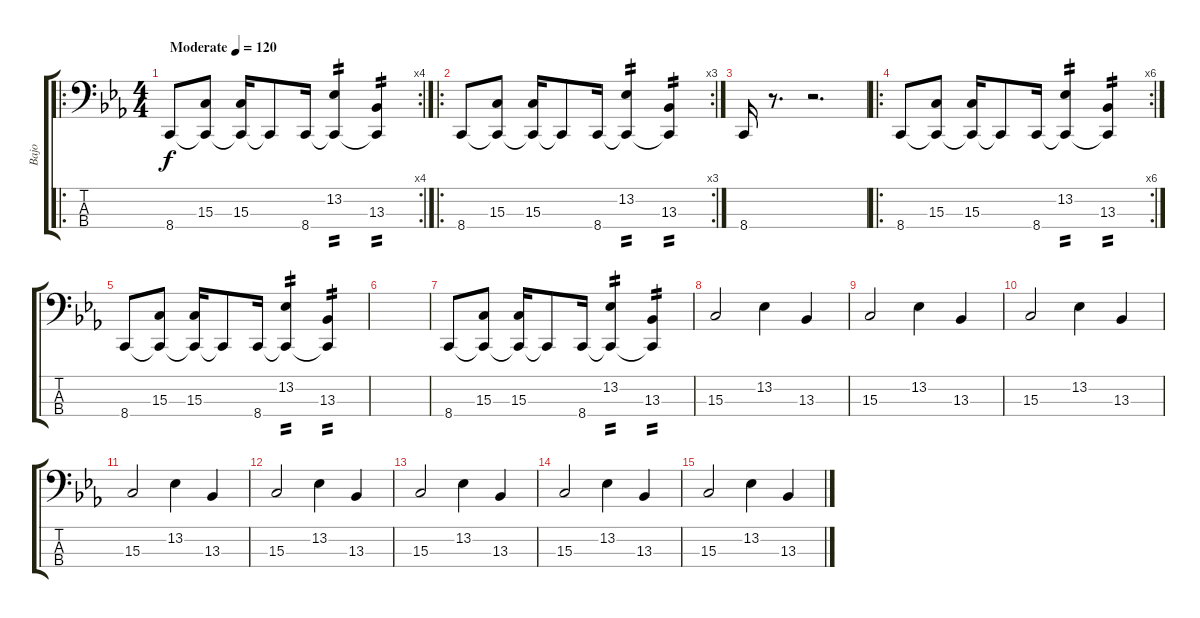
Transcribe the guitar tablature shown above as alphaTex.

\track ("Bajo" "Bajo") {instrument lead8bassandlead}
\staff {score tabs}
\tuning (G2 D2 A1 E1) {hide}
\ro
\rc 4
\ts (4 4)
\tempo (120 "Moderate")
\clef f4
\ks eb
8.4.8{dy f instrument lead8bassandlead} (15.3 8.4{t}).8 (15.3 8.4{t}).16 8.4{t}.8 8.4.16 (13.2 8.4{t}).4{tp 2} (13.3 8.4{t}).4{tp 2} |
\ro
\rc 3
8.4.8 (15.3 8.4{t}).8 (15.3 8.4{t}).16 8.4{t}.8 8.4.16 (13.2 8.4{t}).4{tp 2} (13.3 8.4{t}).4{tp 2} |
8.4.16 r.8{d} r.2{d} |
\ro
\rc 6
8.4.8 (15.3 8.4{t}).8 (15.3 8.4{t}).16 8.4{t}.8 8.4.16 (13.2 8.4{t}).4{tp 2} (13.3 8.4{t}).4{tp 2} |
8.4.8 (15.3 8.4{t}).8 (15.3 8.4{t}).16 8.4{t}.8 8.4.16 (13.2 8.4{t}).4{tp 2} (13.3 8.4{t}).4{tp 2} |
|
8.4.8 (15.3 8.4{t}).8 (15.3 8.4{t}).16 8.4{t}.8 8.4.16 (13.2 8.4{t}).4{tp 2} (13.3 8.4{t}).4{tp 2} |
15.3.2 13.2.4 13.3.4 |
15.3.2 13.2.4 13.3.4 |
15.3.2 13.2.4 13.3.4 |
15.3.2 13.2.4 13.3.4 |
15.3.2 13.2.4 13.3.4 |
15.3.2 13.2.4 13.3.4 |
15.3.2 13.2.4 13.3.4 |
15.3.2 13.2.4 13.3.4
